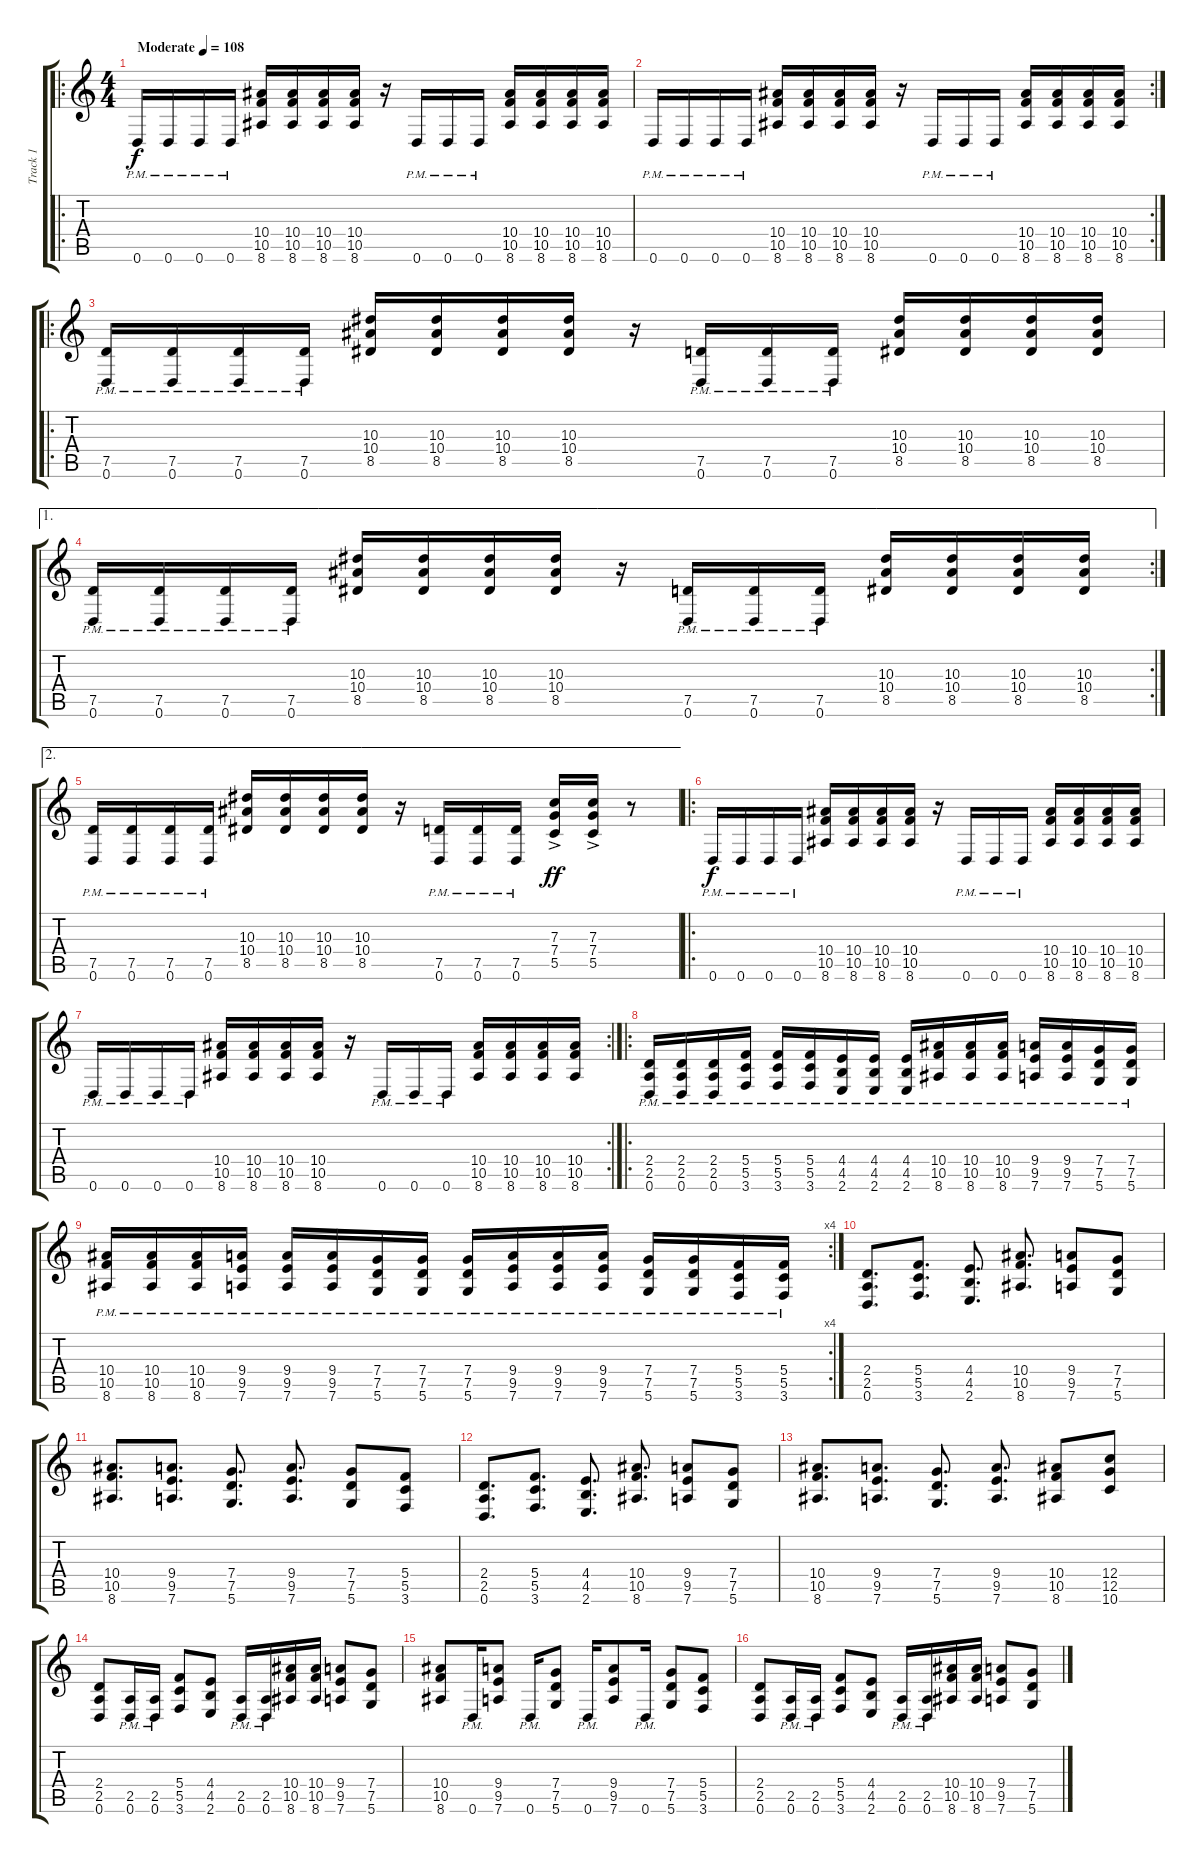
\track ("Track 1" "Track 1") {instrument distortionguitar}
\staff {score tabs}
\tuning (D4 A3 F3 C3 G2 D2) {hide}
\ro
\ts (4 4)
\tempo (108 "Moderate")
\clef g2
\ks c
0.6{pm}.16{dy f instrument distortionguitar} 0.6{pm}.16 0.6{pm}.16 0.6{pm}.16 (10.4 10.5 8.6).16 (10.4 10.5 8.6).16 (10.4 10.5 8.6).16 (10.4 10.5 8.6).16 r.16 0.6{pm}.16 0.6{pm}.16 0.6{pm}.16 (10.4 10.5 8.6).16 (10.4 10.5 8.6).16 (10.4 10.5 8.6).16 (10.4 10.5 8.6).16 |
\rc 2
0.6{pm}.16 0.6{pm}.16 0.6{pm}.16 0.6{pm}.16 (10.4 10.5 8.6).16 (10.4 10.5 8.6).16 (10.4 10.5 8.6).16 (10.4 10.5 8.6).16 r.16 0.6{pm}.16 0.6{pm}.16 0.6{pm}.16 (10.4 10.5 8.6).16 (10.4 10.5 8.6).16 (10.4 10.5 8.6).16 (10.4 10.5 8.6).16 |
\ro
(7.5{pm} 0.6{pm}).16 (7.5{pm} 0.6{pm}).16 (7.5{pm} 0.6{pm}).16 (7.5{pm} 0.6{pm}).16 (10.3 10.4 8.5).16 (10.3 10.4 8.5).16 (10.3 10.4 8.5).16 (10.3 10.4 8.5).16 r.16 (7.5{pm} 0.6{pm}).16 (7.5{pm} 0.6{pm}).16 (7.5{pm} 0.6{pm}).16 (10.3 10.4 8.5).16 (10.3 10.4 8.5).16 (10.3 10.4 8.5).16 (10.3 10.4 8.5).16 |
\ae 1
\rc 2
(7.5{pm} 0.6{pm}).16 (7.5{pm} 0.6{pm}).16 (7.5{pm} 0.6{pm}).16 (7.5{pm} 0.6{pm}).16 (10.3 10.4 8.5).16 (10.3 10.4 8.5).16 (10.3 10.4 8.5).16 (10.3 10.4 8.5).16 r.16 (7.5{pm} 0.6{pm}).16 (7.5{pm} 0.6{pm}).16 (7.5{pm} 0.6{pm}).16 (10.3 10.4 8.5).16 (10.3 10.4 8.5).16 (10.3 10.4 8.5).16 (10.3 10.4 8.5).16 |
\ae 2
(7.5{pm} 0.6{pm}).16 (7.5{pm} 0.6{pm}).16 (7.5{pm} 0.6{pm}).16 (7.5{pm} 0.6{pm}).16 (10.3 10.4 8.5).16 (10.3 10.4 8.5).16 (10.3 10.4 8.5).16 (10.3 10.4 8.5).16 r.16 (7.5{pm} 0.6{pm}).16 (7.5{pm} 0.6{pm}).16 (7.5{pm} 0.6{pm}).16 (7.3{ac} 7.4{ac} 5.5{ac}).16{dy ff} (7.3{ac} 7.4{ac} 5.5{ac}).16 r.8 |
\ro
0.6{pm}.16{dy f} 0.6{pm}.16 0.6{pm}.16 0.6{pm}.16 (10.4 10.5 8.6).16 (10.4 10.5 8.6).16 (10.4 10.5 8.6).16 (10.4 10.5 8.6).16 r.16 0.6{pm}.16 0.6{pm}.16 0.6{pm}.16 (10.4 10.5 8.6).16 (10.4 10.5 8.6).16 (10.4 10.5 8.6).16 (10.4 10.5 8.6).16 |
\rc 2
0.6{pm}.16 0.6{pm}.16 0.6{pm}.16 0.6{pm}.16 (10.4 10.5 8.6).16 (10.4 10.5 8.6).16 (10.4 10.5 8.6).16 (10.4 10.5 8.6).16 r.16 0.6{pm}.16 0.6{pm}.16 0.6{pm}.16 (10.4 10.5 8.6).16 (10.4 10.5 8.6).16 (10.4 10.5 8.6).16 (10.4 10.5 8.6).16 |
\ro
(2.4{pm} 2.5{pm} 0.6{pm}).16 (2.4{pm} 2.5{pm} 0.6{pm}).16 (2.4{pm} 2.5{pm} 0.6{pm}).16 (5.4{pm} 5.5{pm} 3.6{pm}).16 (5.4{pm} 5.5{pm} 3.6{pm}).16 (5.4{pm} 5.5{pm} 3.6{pm}).16 (4.4{pm} 4.5{pm} 2.6{pm}).16 (4.4{pm} 4.5{pm} 2.6{pm}).16 (4.4{pm} 4.5{pm} 2.6{pm}).16 (10.4{pm} 10.5{pm} 8.6{pm}).16 (10.4{pm} 10.5{pm} 8.6{pm}).16 (10.4{pm} 10.5{pm} 8.6{pm}).16 (9.4{pm} 9.5{pm} 7.6{pm}).16 (9.4{pm} 9.5{pm} 7.6{pm}).16 (7.4{pm} 7.5{pm} 5.6{pm}).16 (7.4{pm} 7.5{pm} 5.6{pm}).16 |
\rc 4
(10.4{pm} 10.5{pm} 8.6{pm}).16 (10.4{pm} 10.5{pm} 8.6{pm}).16 (10.4{pm} 10.5{pm} 8.6{pm}).16 (9.4{pm} 9.5{pm} 7.6{pm}).16 (9.4{pm} 9.5{pm} 7.6{pm}).16 (9.4{pm} 9.5{pm} 7.6{pm}).16 (7.4{pm} 7.5{pm} 5.6{pm}).16 (7.4{pm} 7.5{pm} 5.6{pm}).16 (7.4{pm} 7.5{pm} 5.6{pm}).16 (9.4{pm} 9.5{pm} 7.6{pm}).16 (9.4{pm} 9.5{pm} 7.6{pm}).16 (9.4{pm} 9.5{pm} 7.6{pm}).16 (7.4{pm} 7.5{pm} 5.6{pm}).16 (7.4{pm} 7.5{pm} 5.6{pm}).16 (5.4{pm} 5.5{pm} 3.6{pm}).16 (5.4{pm} 5.5{pm} 3.6{pm}).16 |
(2.4 2.5 0.6).8{d} (5.4 5.5 3.6).8{d} (4.4 4.5 2.6).8{d} (10.4 10.5 8.6).8{d} (9.4 9.5 7.6).8 (7.4 7.5 5.6).8 |
(10.4 10.5 8.6).8{d} (9.4 9.5 7.6).8{d} (7.4 7.5 5.6).8{d} (9.4 9.5 7.6).8{d} (7.4 7.5 5.6).8 (5.4 5.5 3.6).8 |
(2.4 2.5 0.6).8{d} (5.4 5.5 3.6).8{d} (4.4 4.5 2.6).8{d} (10.4 10.5 8.6).8{d} (9.4 9.5 7.6).8 (7.4 7.5 5.6).8 |
(10.4 10.5 8.6).8{d} (9.4 9.5 7.6).8{d} (7.4 7.5 5.6).8{d} (9.4 9.5 7.6).8{d} (10.4 10.5 8.6).8 (12.4 12.5 10.6).8 |
(2.4 2.5 0.6).8 (2.5{pm} 0.6{pm}).16 (2.5{pm} 0.6{pm}).16 (5.4 5.5 3.6).8 (4.4 4.5 2.6).8 (2.5{pm} 0.6{pm}).16 (2.5{pm} 0.6{pm}).16 (10.4 10.5 8.6).16 (10.4 10.5 8.6).16 (9.4 9.5 7.6).8 (7.4 7.5 5.6).8 |
(10.4 10.5 8.6).8 0.6{pm}.16 (9.4 9.5 7.6).8 0.6{pm}.16 (7.4 7.5 5.6).8 0.6{pm}.16 (9.4 9.5 7.6).8 0.6{pm}.16 (7.4 7.5 5.6).8 (5.4 5.5 3.6).8 |
(2.4 2.5 0.6).8 (2.5{pm} 0.6{pm}).16 (2.5{pm} 0.6{pm}).16 (5.4 5.5 3.6).8 (4.4 4.5 2.6).8 (2.5{pm} 0.6{pm}).16 (2.5{pm} 0.6{pm}).16 (10.4 10.5 8.6).16 (10.4 10.5 8.6).16 (9.4 9.5 7.6).8 (7.4 7.5 5.6).8
